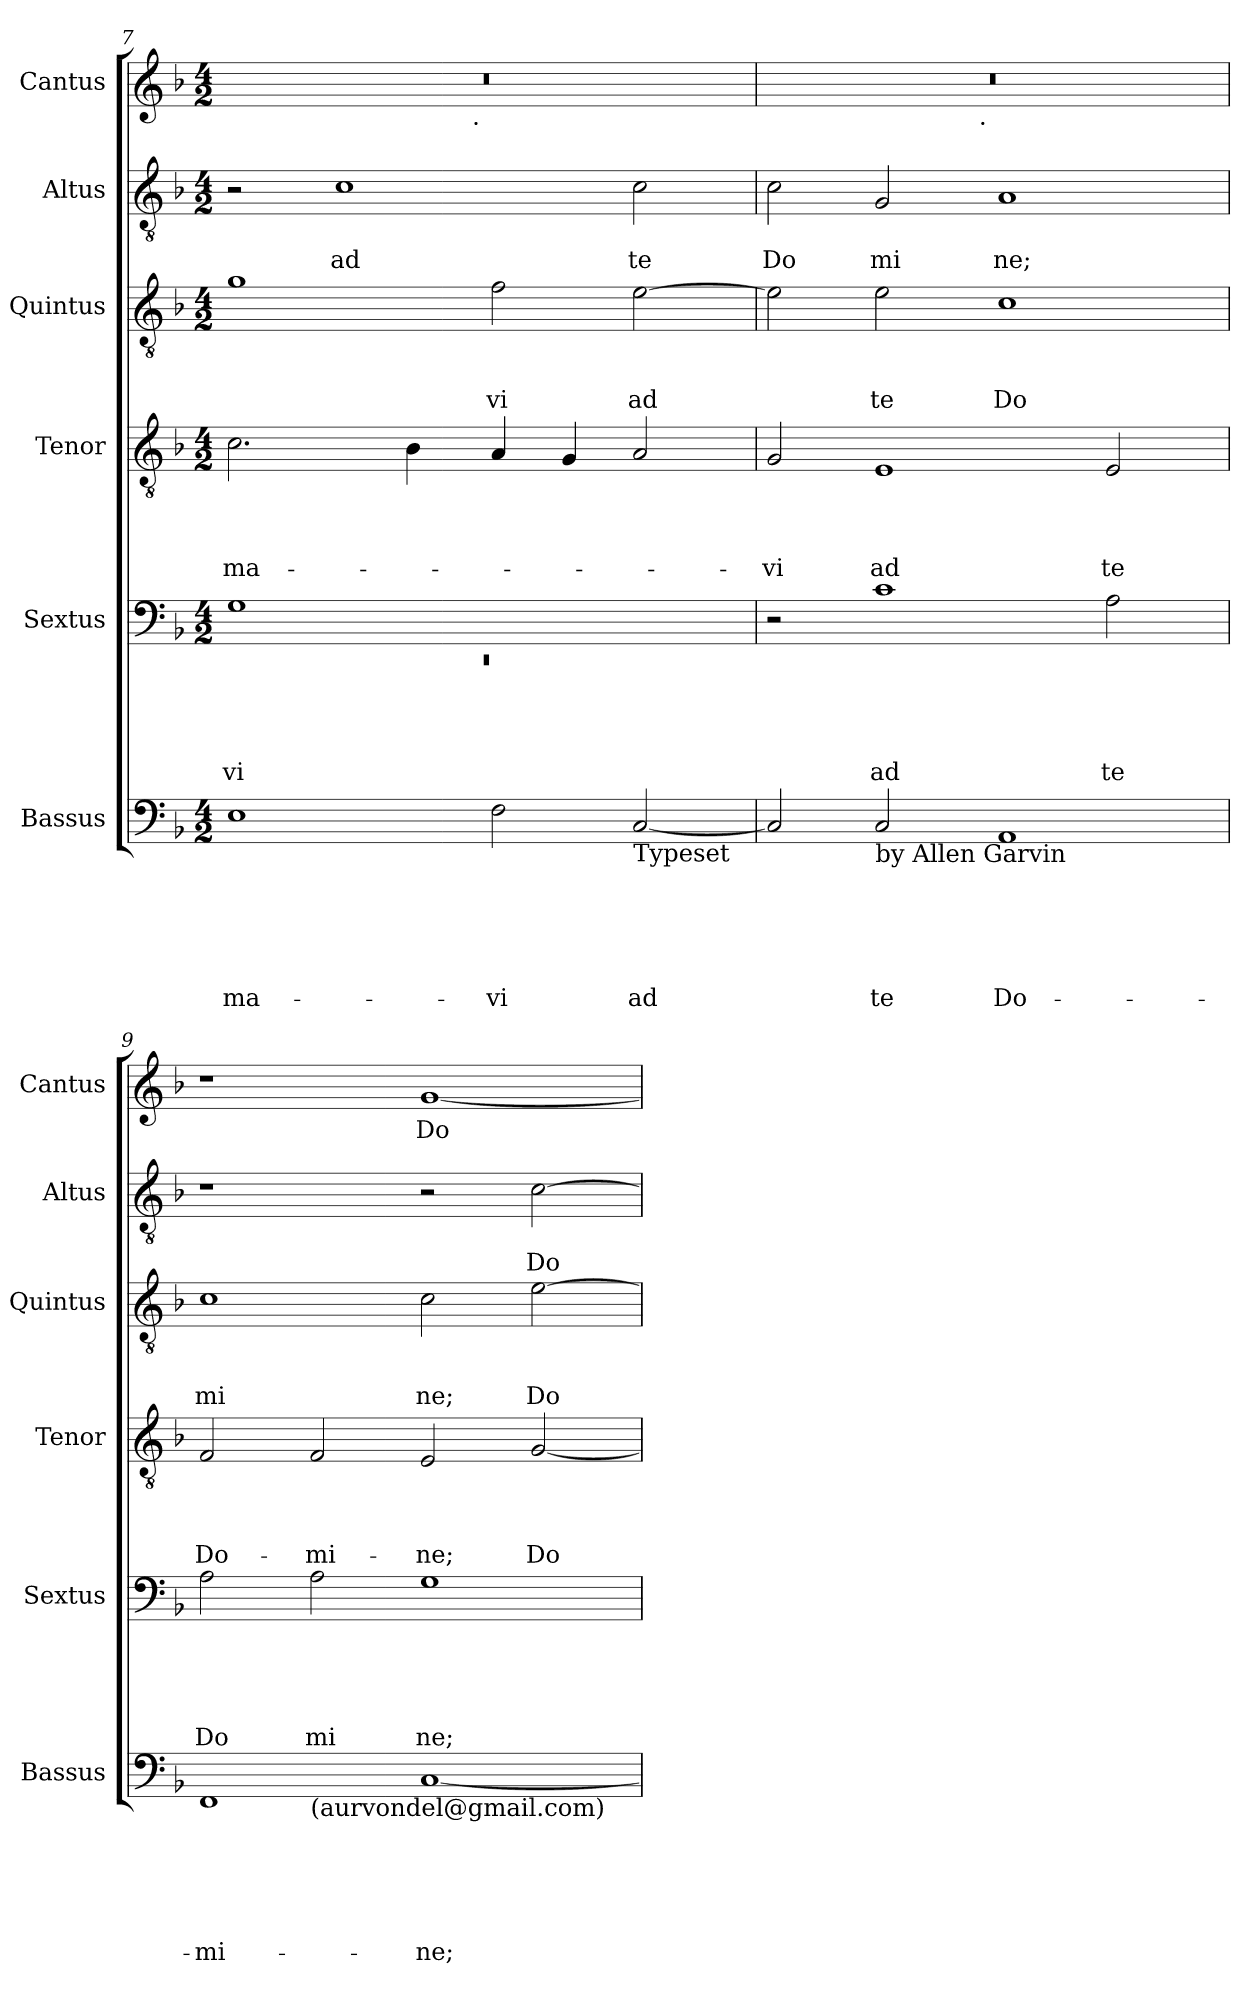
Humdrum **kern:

**kern	**text	**text	**text	**text	**text	**text	**kern	**text	**text	**text	**text	**text	**kern	**text	**text	**text	**text	**kern	**text	**text	**text	**kern	**text	**text	**kern	**text
*part6	*part6	*part6	*part6	*part6	*part6	*part6	*part5	*part5	*part5	*part5	*part5	*part5	*part4	*part4	*part4	*part4	*part4	*part3	*part3	*part3	*part3	*part2	*part2	*part2	*part1	*part1
*staff6	*staff6	*staff6	*staff6	*staff6	*staff6	*staff6	*staff5	*staff5	*staff5	*staff5	*staff5	*staff5	*staff4	*staff4	*staff4	*staff4	*staff4	*staff3	*staff3	*staff3	*staff3	*staff2	*staff2	*staff2	*staff1	*staff1
*I"Bassus	*	*	*	*	*	*	*I"Sextus	*	*	*	*	*	*I"Tenor	*	*	*	*	*I"Quintus	*	*	*	*I"Altus	*	*	*I"Cantus	*
*I'Bassus	*	*	*	*	*	*	*I'Sextus	*	*	*	*	*	*I'Tenor	*	*	*	*	*I'Quintus	*	*	*	*I'Altus	*	*	*I'Cantus	*
!!LO:LB:g=z
*clefF4	*	*	*	*	*	*	*clefF4	*	*	*	*	*	*clefGv2	*	*	*	*	*clefGv2	*	*	*	*clefGv2	*	*	*clefG2	*
*k[b-]	*	*	*	*	*	*	*k[b-]	*	*	*	*	*	*k[b-]	*	*	*	*	*k[b-]	*	*	*	*k[b-]	*	*	*k[b-]	*
*F:	*	*	*	*	*	*	*F:	*	*	*	*	*	*F:	*	*	*	*	*F:	*	*	*	*F:	*	*	*F:	*
*M4/2	*	*	*	*	*	*	*M4/2	*	*	*	*	*	*M4/2	*	*	*	*	*M4/2	*	*	*	*M4/2	*	*	*M4/2	*
=7	=7	=7	=7	=7	=7	=7	=7	=7	=7	=7	=7	=7	=7	=7	=7	=7	=7	=7	=7	=7	=7	=7	=7	=7	=7	=7
*	*	*	*	*	*	*	*^	*	*	*	*	*	*	*	*	*	*	*	*	*	*	*	*	*	*	*
!	!	!	!	!	!	!LO:LY:b	!	!LO:N:vis=1	!	!	!	!	!LO:LY:b	!	!	!	!	!LO:LY:b	!	!	!	!	!	!	!	!	!
*	*	*	*	*	*	*	*	*	*	*	*	*	*	*	*	*	*	*	*	*	*	*	*	*	*	*^	*
1E	.	.	.	.	.	-ma-	1G	0rEE	.	.	.	.	vi	2.c\	.	.	.	-ma-	1g	.	.	.	2r	.	.	0r	2ryy	.
!	!	!	!	!	!	!	!	!	!	!	!	!	!	!	!	!	!	!	!	!	!	!	!	!	!LO:LY:b	!	!	!
.	.	.	.	.	.	.	.	.	.	.	.	.	.	.	.	.	.	.	.	.	.	.	1c	.	ad	.	4...ryy	.
.	.	.	.	.	.	.	.	.	.	.	.	.	.	4B-\	.	.	.	.	.	.	.	.	.	.	.	.	.	.
!	!	!	!	!	!	!	!	!	!	!	!	!	!	!	!	!	!	!	!	!	!	!	!	!	!	!	!LO:TX:b:t=.	!
.	.	.	.	.	.	.	.	.	.	.	.	.	.	.	.	.	.	.	.	.	.	.	.	.	.	.	1ryy	.
!	!	!	!	!	!	!LO:LY:b	!	!	!	!	!	!	!	!	!	!	!	!	!	!	!	!LO:LY:b	!	!	!	!	!	!
2F\	.	.	.	.	.	-vi	1ryy	.	.	.	.	.	.	4A/	.	.	.	.	2f\	.	.	vi	.	.	.	.	.	.
.	.	.	.	.	.	.	.	.	.	.	.	.	.	4G/	.	.	.	.	.	.	.	.	.	.	.	.	.	.
!LO:TX:b:t=Typeset	!	!	!	!	!	!	!	!	!	!	!	!	!	!	!	!	!	!	!	!	!	!	!	!	!	!	!	!
!	!	!	!	!	!	!LO:LY:b	!	!	!	!	!	!	!	!	!	!	!	!	!	!	!	!LO:LY:b	!	!	!LO:LY:b	!	!	!
[<2C/	.	.	.	.	.	ad	.	.	.	.	.	.	.	2A/	.	.	.	.	[>2e\	.	.	ad	2c\	.	te	.	.	.
.	.	.	.	.	.	.	.	.	.	.	.	.	.	.	.	.	.	.	.	.	.	.	.	.	.	.	32ryy	.
=8	=8	=8	=8	=8	=8	=8	=8	=8	=8	=8	=8	=8	=8	=8	=8	=8	=8	=8	=8	=8	=8	=8	=8	=8	=8	=8	=8	=8
!	!	!	!	!	!	!	!	!	!	!	!	!	!	!	!	!	!	!LO:LY:b	!	!	!	!	!	!	!LO:LY:b	!	!	!
*	*	*	*	*	*	*	*v	*v	*	*	*	*	*	*	*	*	*	*	*	*	*	*	*	*	*	*	*	*
2C/]	.	.	.	.	.	.	2r	.	.	.	.	.	2G/	.	.	.	-vi	2e\]	.	.	.	2c\	.	Do	0r	2ryy	.
!LO:TX:b:t=by Allen Garvin	!	!	!	!	!	!	!	!	!	!	!	!	!	!	!	!	!	!	!	!	!	!	!	!	!	!	!
!	!	!	!	!	!	!LO:LY:b	!	!	!	!	!	!LO:LY:b	!	!	!	!	!LO:LY:b	!	!	!	!LO:LY:b	!	!	!LO:LY:b	!	!	!
2C/	.	.	.	.	.	te	1c	.	.	.	.	ad	1E	.	.	.	ad	2e\	.	.	te	2G/	.	mi	.	4...ryy	.
!	!	!	!	!	!	!	!	!	!	!	!	!	!	!	!	!	!	!	!	!	!	!	!	!	!	!LO:TX:b:t=.	!
.	.	.	.	.	.	.	.	.	.	.	.	.	.	.	.	.	.	.	.	.	.	.	.	.	.	1ryy	.
!	!	!	!	!	!	!LO:LY:b	!	!	!	!	!	!	!	!	!	!	!	!	!	!	!LO:LY:b	!	!	!LO:LY:b	!	!	!
1AA	.	.	.	.	.	Do-	.	.	.	.	.	.	.	.	.	.	.	1c	.	.	Do	1A	.	ne;	.	.	.
!	!	!	!	!	!	!	!	!	!	!	!	!LO:LY:b	!	!	!	!	!LO:LY:b	!	!	!	!	!	!	!	!	!	!
.	.	.	.	.	.	.	2A\	.	.	.	.	te	2E/	.	.	.	te	.	.	.	.	.	.	.	.	.	.
.	.	.	.	.	.	.	.	.	.	.	.	.	.	.	.	.	.	.	.	.	.	.	.	.	.	32ryy	.
=9	=9	=9	=9	=9	=9	=9	=9	=9	=9	=9	=9	=9	=9	=9	=9	=9	=9	=9	=9	=9	=9	=9	=9	=9	=9	=9	=9
!	!	!	!	!	!	!LO:LY:b	!	!	!	!	!	!LO:LY:b	!	!	!	!	!LO:LY:b	!	!	!	!LO:LY:b	!	!	!	!	!	!
*^	*	*	*	*	*	*	*	*	*	*	*	*	*	*	*	*	*	*	*	*	*	*	*	*	*v	*v	*
1FF	2ryy	.	.	.	.	.	-mi-	2A\	.	.	.	.	Do	2F/	.	.	.	Do-	1c	.	.	mi	1r	.	.	1r	.
!	!LO:TX:b:t=(aurvondel@gmail.com)	!	!	!	!	!	!	!	!	!	!	!	!	!	!	!	!	!	!	!	!	!	!	!	!	!	!
!	!	!	!	!	!	!	!	!	!	!	!	!	!LO:LY:b	!	!	!	!	!LO:LY:b	!	!	!	!	!	!	!	!	!
.	1.ryy	.	.	.	.	.	.	2A\	.	.	.	.	mi	2F/	.	.	.	-mi-	.	.	.	.	.	.	.	.	.
!	!	!	!	!	!	!	!LO:LY:b	!	!	!	!	!	!LO:LY:b	!	!	!	!	!LO:LY:b	!	!	!	!LO:LY:b	!	!	!	!	!LO:LY:b
[<1C	.	.	.	.	.	.	-ne;	1G	.	.	.	.	ne;	2E/	.	.	.	-ne;	2c\	.	.	ne;	2r	.	.	[<1g	Do
!	!	!	!	!	!	!	!	!	!	!	!	!	!	!	!	!	!	!LO:LY:b	!	!	!	!LO:LY:b	!	!	!LO:LY:b	!	!
.	.	.	.	.	.	.	.	.	.	.	.	.	.	[<2G/	.	.	.	Do-	[>2e\	.	.	Do	[>2c\	.	Do	.	.
*v	*v	*	*	*	*	*	*	*	*	*	*	*	*	*	*	*	*	*	*	*	*	*	*	*	*	*	*
=	=	=	=	=	=	=	=	=	=	=	=	=	=	=	=	=	=	=	=	=	=	=	=	=	=	=
*-	*-	*-	*-	*-	*-	*-	*-	*-	*-	*-	*-	*-	*-	*-	*-	*-	*-	*-	*-	*-	*-	*-	*-	*-	*-	*-
